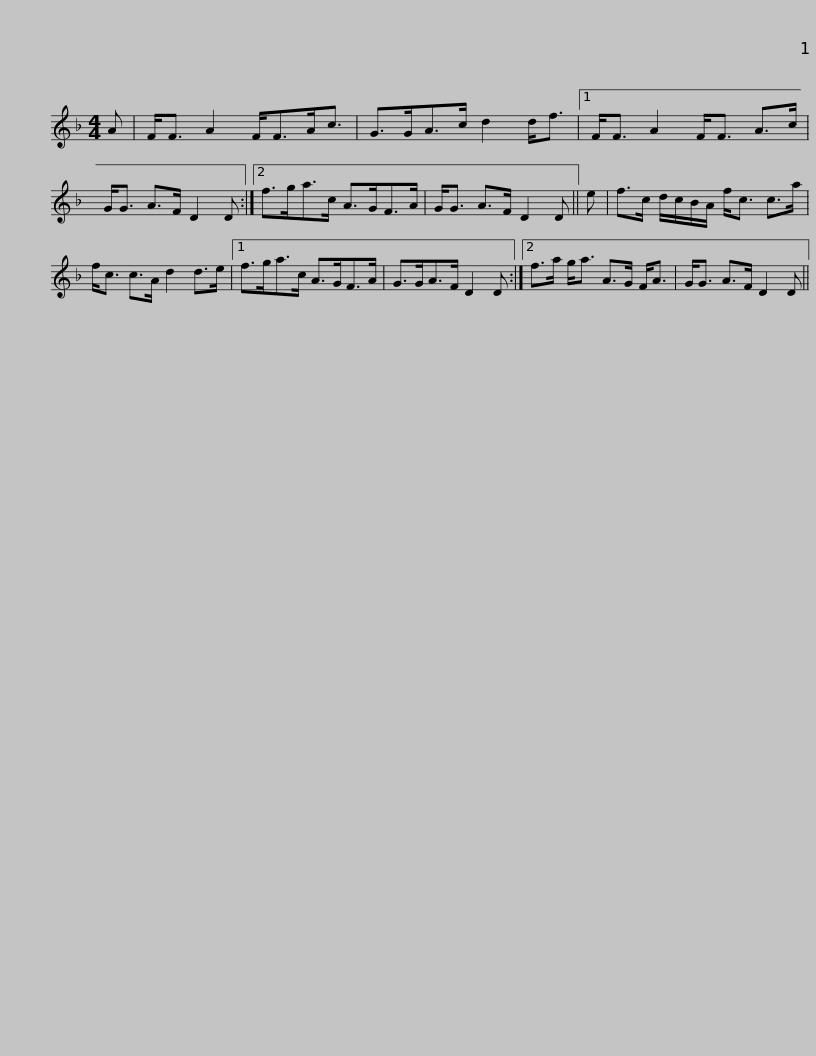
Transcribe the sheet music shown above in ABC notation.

X:1
L:1/8
M:4/4
I:linebreak $
K:F
V:1 treble
V:1
 A | F<F A2 F<FA<c | G>GA>c d2 d<f |1 F<F A2 F<F A>c | G<G A>F D2 D :|2 %5
 f>ga>c A>GF>A |$ G<G A>F D2 D || e | f>c d/c/B/A/ f<c c>a | f<c c>A d2 d>e |1 %10
 f>ga>c A>GF>A |$ G>GA>F D2 D :|2 f>a g<a A>G F<A | G<G A>F D2 D || %14
